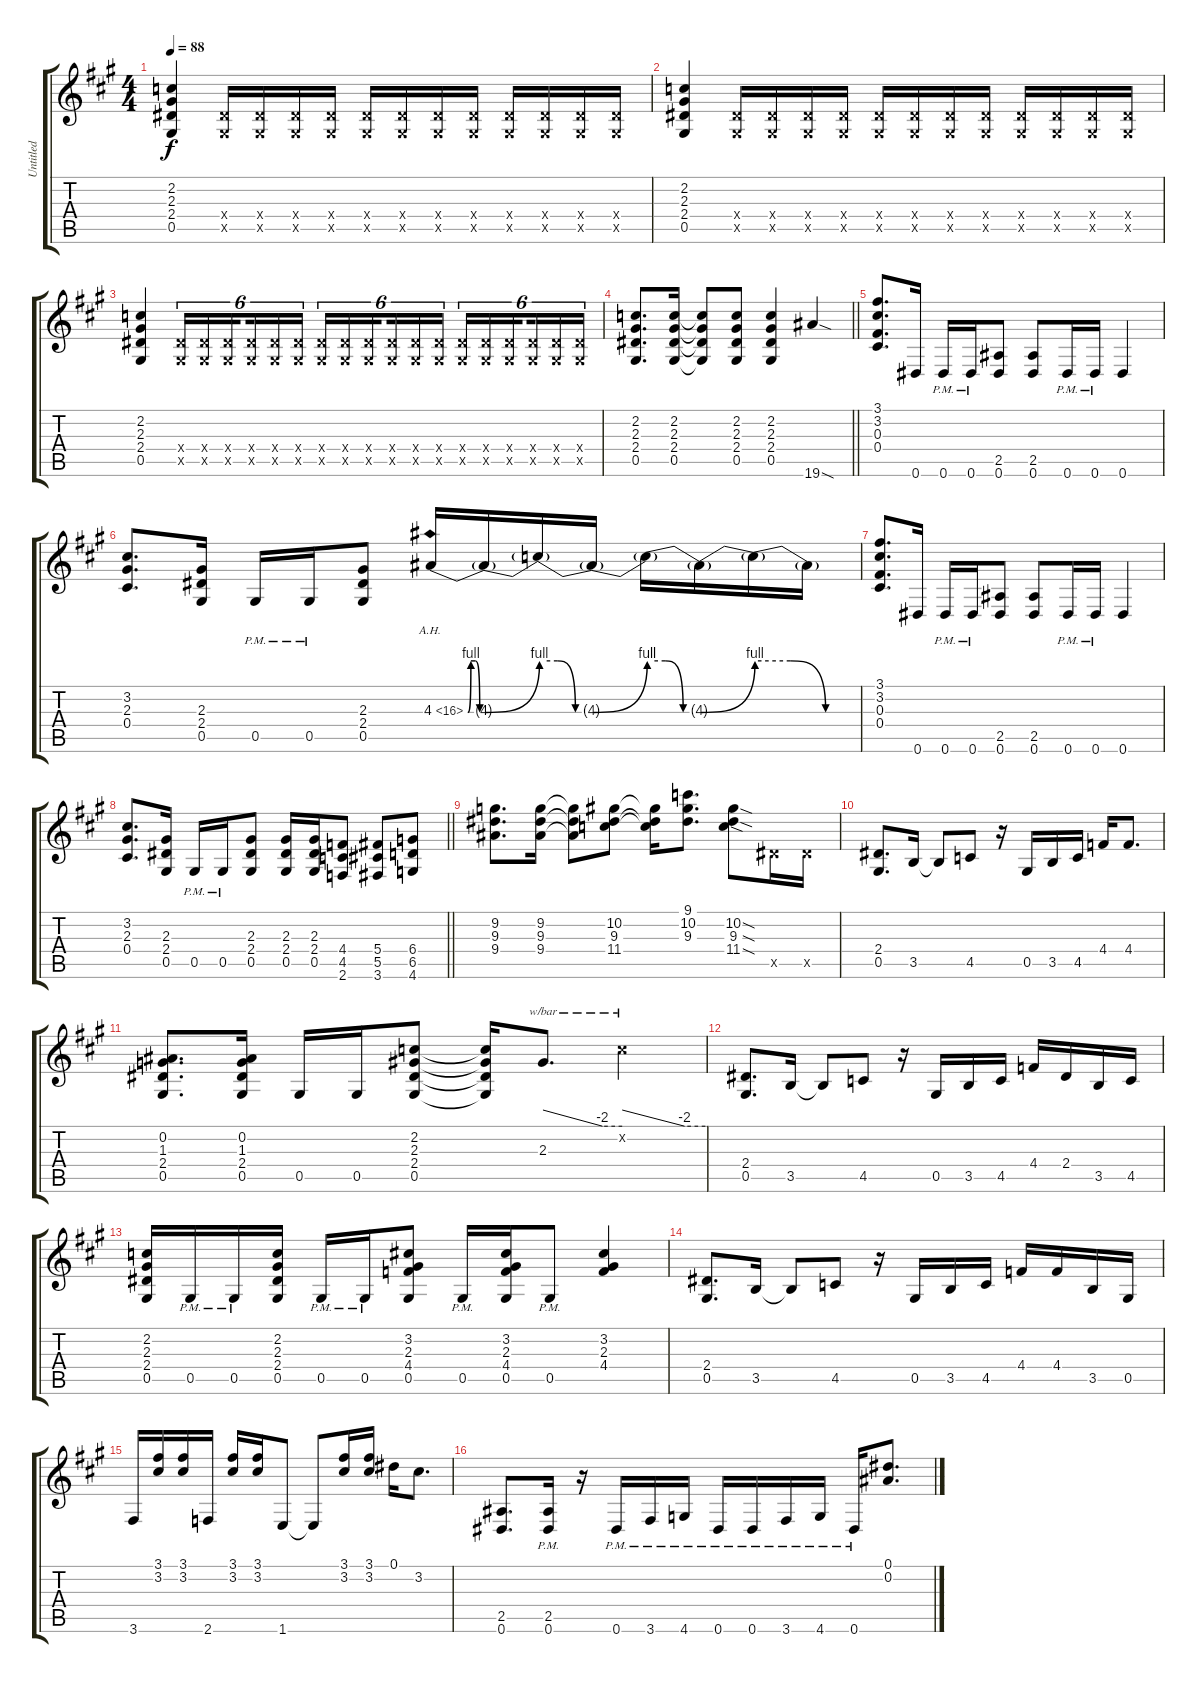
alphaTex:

\track ("Untitled" "Untitled") {instrument distortionguitar}
\staff {score tabs}
\tuning (Eb4 Bb3 Gb3 Db3 Ab2 Eb2) {hide}
\ts (4 4)
\tempo 88
\clef g2
\ks a
(2.2 2.3 2.4 0.5).4{dy f} (2.4{x} 0.5{x}).16 (2.4{x} 0.5{x}).16 (2.4{x} 0.5{x}).16 (2.4{x} 0.5{x}).16 (2.4{x} 0.5{x}).16 (2.4{x} 0.5{x}).16 (2.4{x} 0.5{x}).16 (2.4{x} 0.5{x}).16 (2.4{x} 0.5{x}).16 (2.4{x} 0.5{x}).16 (2.4{x} 0.5{x}).16 (2.4{x} 0.5{x}).16 |
(2.2 2.3 2.4 0.5).4 (2.4{x} 0.5{x}).16 (2.4{x} 0.5{x}).16 (2.4{x} 0.5{x}).16 (2.4{x} 0.5{x}).16 (2.4{x} 0.5{x}).16 (2.4{x} 0.5{x}).16 (2.4{x} 0.5{x}).16 (2.4{x} 0.5{x}).16 (2.4{x} 0.5{x}).16 (2.4{x} 0.5{x}).16 (2.4{x} 0.5{x}).16 (2.4{x} 0.5{x}).16 |
(2.2 2.3 2.4 0.5).4 (2.4{x} 0.5{x}).16{tu (6 4)} (2.4{x} 0.5{x}).16{tu (6 4)} (2.4{x} 0.5{x}).16{tu (6 4) beam splitsecondary} (2.4{x} 0.5{x}).16{tu (6 4)} (2.4{x} 0.5{x}).16{tu (6 4)} (2.4{x} 0.5{x}).16{tu (6 4)} (2.4{x} 0.5{x}).16{tu (6 4)} (2.4{x} 0.5{x}).16{tu (6 4)} (2.4{x} 0.5{x}).16{tu (6 4) beam splitsecondary} (2.4{x} 0.5{x}).16{tu (6 4)} (2.4{x} 0.5{x}).16{tu (6 4)} (2.4{x} 0.5{x}).16{tu (6 4)} (2.4{x} 0.5{x}).16{tu (6 4)} (2.4{x} 0.5{x}).16{tu (6 4)} (2.4{x} 0.5{x}).16{tu (6 4) beam splitsecondary} (2.4{x} 0.5{x}).16{tu (6 4)} (2.4{x} 0.5{x}).16{tu (6 4)} (2.4{x} 0.5{x}).16{tu (6 4)} |
\barLineRight lightlight
(2.2 2.3 2.4 0.5).8{d} (2.2 2.3 2.4 0.5).16 (2.2{t} 2.3{t} 2.4{t} 0.5{t}).8 (2.2 2.3 2.4 0.5).8 (2.2 2.3 2.4 0.5).4 19.6{sod}.4 |
(3.1 3.2 0.3 0.4).8{d} 0.6.16 0.6{pm}.16 0.6{pm}.16 (2.5 0.6).8 (2.5 0.6).8 0.6{pm}.16 0.6{pm}.16 0.6.4 |
(3.2 2.3 0.4).8{d} (2.3 2.4 0.5).16 0.5{pm}.16 0.5{pm}.16 (2.3 2.4 0.5).8 4.3{be (custom 0 0 10 4 25 4 40 0 60 0) ah 12}.16 4.3{be (bend 0 0 60 4) t}.16 4.3{be (custom 0 4 20 4 40 0 60 0) t}.16 4.3{be (bend 0 0 60 4) t}.16 4.3{be (custom 0 4 20 4 40 0 60 0) t}.16 4.3{be (bend 0 0 60 4) t}.16 4.3{be (custom 0 4 20 4 40 0 60 0) t}.16 4.3{t}.16 |
(3.1 3.2 0.3 0.4).8{d} 0.6.16 0.6{pm}.16 0.6{pm}.16 (2.5 0.6).8 (2.5 0.6).8 0.6{pm}.16 0.6{pm}.16 0.6.4 |
\barLineRight lightlight
(3.2 2.3 0.4).8{d} (2.3 2.4 0.5).16 0.5{pm}.16 0.5{pm}.16 (2.3 2.4 0.5).8 (2.3 2.4 0.5).16 (2.3 2.4 0.5).16 (4.4 4.5 2.6).8 (5.4 5.5 3.6).8 (6.4 6.5 4.6).8 |
(9.2 9.3 9.4).8{d} (9.2 9.3 9.4).16 (9.2{t} 9.3{t} 9.4{t}).8 (10.2 9.3 11.4).8 (10.2{t} 9.3{t} 11.4{t}).16 (9.1 10.2 9.3).8{d} (10.2{sod} 9.3{sod} 11.4{sod}).8 7.5{x}.16 7.5{x}.16 |
(2.4 0.5).8{d} 3.5.16 3.5{t}.8 4.5.8 r.16 0.5.16 3.5.16 4.5.16 4.4.16 4.4.8{d} |
(0.2 1.3 2.4 0.5).8{d} (0.2 1.3 2.4 0.5).16 0.5.16 0.5.16 (2.2 2.3 2.4 0.5).8 (2.2{t} 2.3{t} 2.4{t} 0.5{t}).16 2.3.8{d tbe (custom default 0 0 45 -8 60 -8)} 2.2{x}.4{tbe (custom default 0 0 45 -8 60 -8)} |
(2.4 0.5).8{d} 3.5.16 3.5{t}.8 4.5.8 r.16 0.5.16 3.5.16 4.5.16 4.4.16 2.4.16 3.5.16 4.5.16 |
(2.2 2.3 2.4 0.5).16 0.5{pm}.16 0.5{pm}.16 (2.2 2.3 2.4 0.5).16 0.5{pm}.16 0.5{pm}.16 (3.2 2.3 4.4 0.5).8 0.5{pm}.16 (3.2 2.3 4.4 0.5).16 0.5{pm}.8 (3.2 2.3 4.4).4 |
(2.4 0.5).8{d} 3.5.16 3.5{t}.8 4.5.8 r.16 0.5.16 3.5.16 4.5.16 4.4.16 4.4.16 3.5.16 0.5.16 |
3.6.16 (3.1 3.2).16 (3.1 3.2).16 2.6.16 (3.1 3.2).16 (3.1 3.2).16 1.6.8 1.6{t}.8 (3.1 3.2).16 (3.1 3.2).16 0.1.16 3.2.8{d} |
(2.5 0.6).8{d} (2.5{pm} 0.6{pm}).16 r.16 0.6{pm}.16 3.6{pm}.16 4.6{pm}.16 0.6{pm}.16 0.6{pm}.16 3.6{pm}.16 4.6{pm}.16 0.6{pm}.16 (0.1 0.2).8{d}
